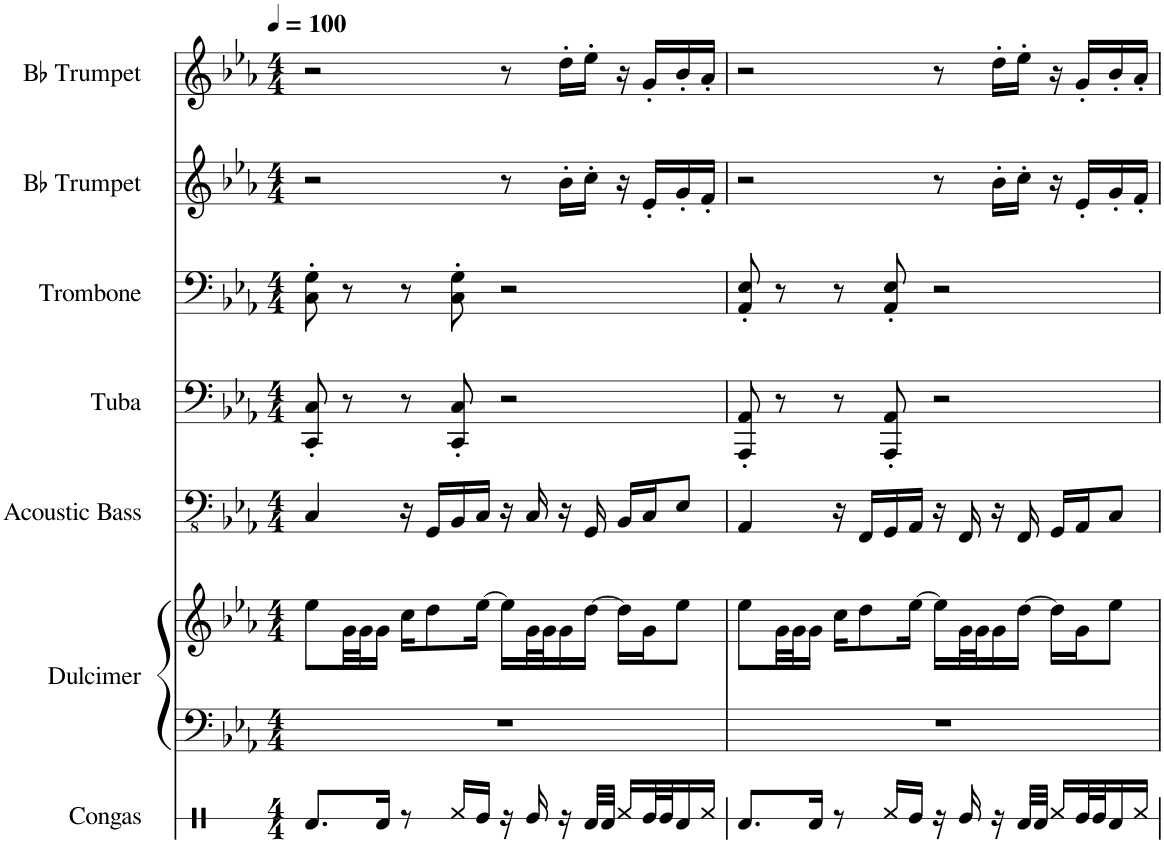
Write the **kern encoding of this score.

**kern	**kern	**kern	**kern	**kern	**kern	**kern	**kern
*part7	*part6	*part6	*part5	*part4	*part3	*part2	*part1
*staff8	*staff7	*staff6	*staff5	*staff4	*staff3	*staff2	*staff1
*I"Congas	*I"Dulcimer	*	*I"Acoustic Bass	*I"Tuba	*I"Trombone	*I"Bb Trumpet	*I"Bb Trumpet
*I'Con.	*I'Dlc.	*	*I'Bass	*I'Tba.	*I'Tbn.	*I'Bb Tpt.	*I'Bb Tpt.
*stria1	*	*	*	*	*	*	*
*clefX	*clefF4	*clefG2	*clefFv4	*clefF4	*clefF4	*clefG2	*clefG2
*	*	*	*	*	*	*ITrd1c2	*ITrd1c2
*k[]	*k[b-e-a-]	*k[b-e-a-]	*k[b-e-a-]	*k[b-e-a-]	*k[b-e-a-]	*k[b-e-a-]	*k[b-e-a-]
*M4/4	*M4/4	*M4/4	*M4/4	*M4/4	*M4/4	*M4/4	*M4/4
*MM100	*MM100	*MM100	*MM100	*MM100	*MM100	*MM100	*MM100
=1	=1	=1	=1	=1	=1	=1	=1
8.Rd/L	1r	8ee-\L	4CC/	8CC/' 8C/'	8C\' 8G\'	2r	2r
.	.	32g\LL	.	8r	8r	.	.
.	.	32g\J	.	.	.	.	.
16Rd/Jk	.	16g\JJ	.	.	.	.	.
8r	.	16cc\KL	16r	8r	8r	.	.
.	.	8dd\	16GGG/LL	.	.	.	.
16Rf/LL	.	.	16BBB-/	8CC/' 8C/'	8C\' 8G\'	.	.
16Re/JJ	.	[16ee-\Jk	16CC/JJ	.	.	.	.
16r	.	16ee-\LL]	16r	2r	2r	8r	8r
16Re/	.	32g\L	16CC/	.	.	.	.
.	.	32g\J	.	.	.	.	.
16r	.	16g\	16r	.	.	16b-'\LL	16dd'\LL
32Rd/LLL	.	[16dd\JJ	16GGG/	.	.	16cc'\JJ	16ee-'\JJ
32Rd/JJJ	.	.	.	.	.	.	.
16Rf/LL	.	16dd\LL]	16BBB-/LL	.	.	16r	16r
32Re/L	.	16g\J	16CC/J	.	.	16e-'/LL	16g'/LL
32Re/J	.	.	.	.	.	.	.
16Rd/	.	8ee-\J	8EE-/J	.	.	16g'/	16b-'/
16Rf/JJ	.	.	.	.	.	16f'/JJ	16a-'/JJ
=2	=2	=2	=2	=2	=2	=2	=2
8.Rd/L	1r	8ee-\L	4AAA-/	8AAA-/' 8AA-/'	8AA-/' 8E-/'	2r	2r
.	.	32g\LL	.	8r	8r	.	.
.	.	32g\J	.	.	.	.	.
16Rd/Jk	.	16g\JJ	.	.	.	.	.
8r	.	16cc\KL	16r	8r	8r	.	.
.	.	8dd\	16FFF/LL	.	.	.	.
16Rf/LL	.	.	16GGG/	8AAA-/' 8AA-/'	8AA-/' 8E-/'	.	.
16Re/JJ	.	[16ee-\Jk	16AAA-/JJ	.	.	.	.
16r	.	16ee-\LL]	16r	2r	2r	8r	8r
16Re/	.	32g\L	16FFF/	.	.	.	.
.	.	32g\J	.	.	.	.	.
16r	.	16g\	16r	.	.	16b-'\LL	16dd'\LL
32Rd/LLL	.	[16dd\JJ	16FFF/	.	.	16cc'\JJ	16ee-'\JJ
32Rd/JJJ	.	.	.	.	.	.	.
16Rf/LL	.	16dd\LL]	16GGG/LL	.	.	16r	16r
32Re/L	.	16g\J	16AAA-/J	.	.	16e-'/LL	16g'/LL
32Re/J	.	.	.	.	.	.	.
16Rd/	.	8ee-\J	8CC/J	.	.	16g'/	16b-'/
16Rf/JJ	.	.	.	.	.	16f'/JJ	16a-'/JJ
=	=	=	=	=	=	=	=
*-	*-	*-	*-	*-	*-	*-	*-
